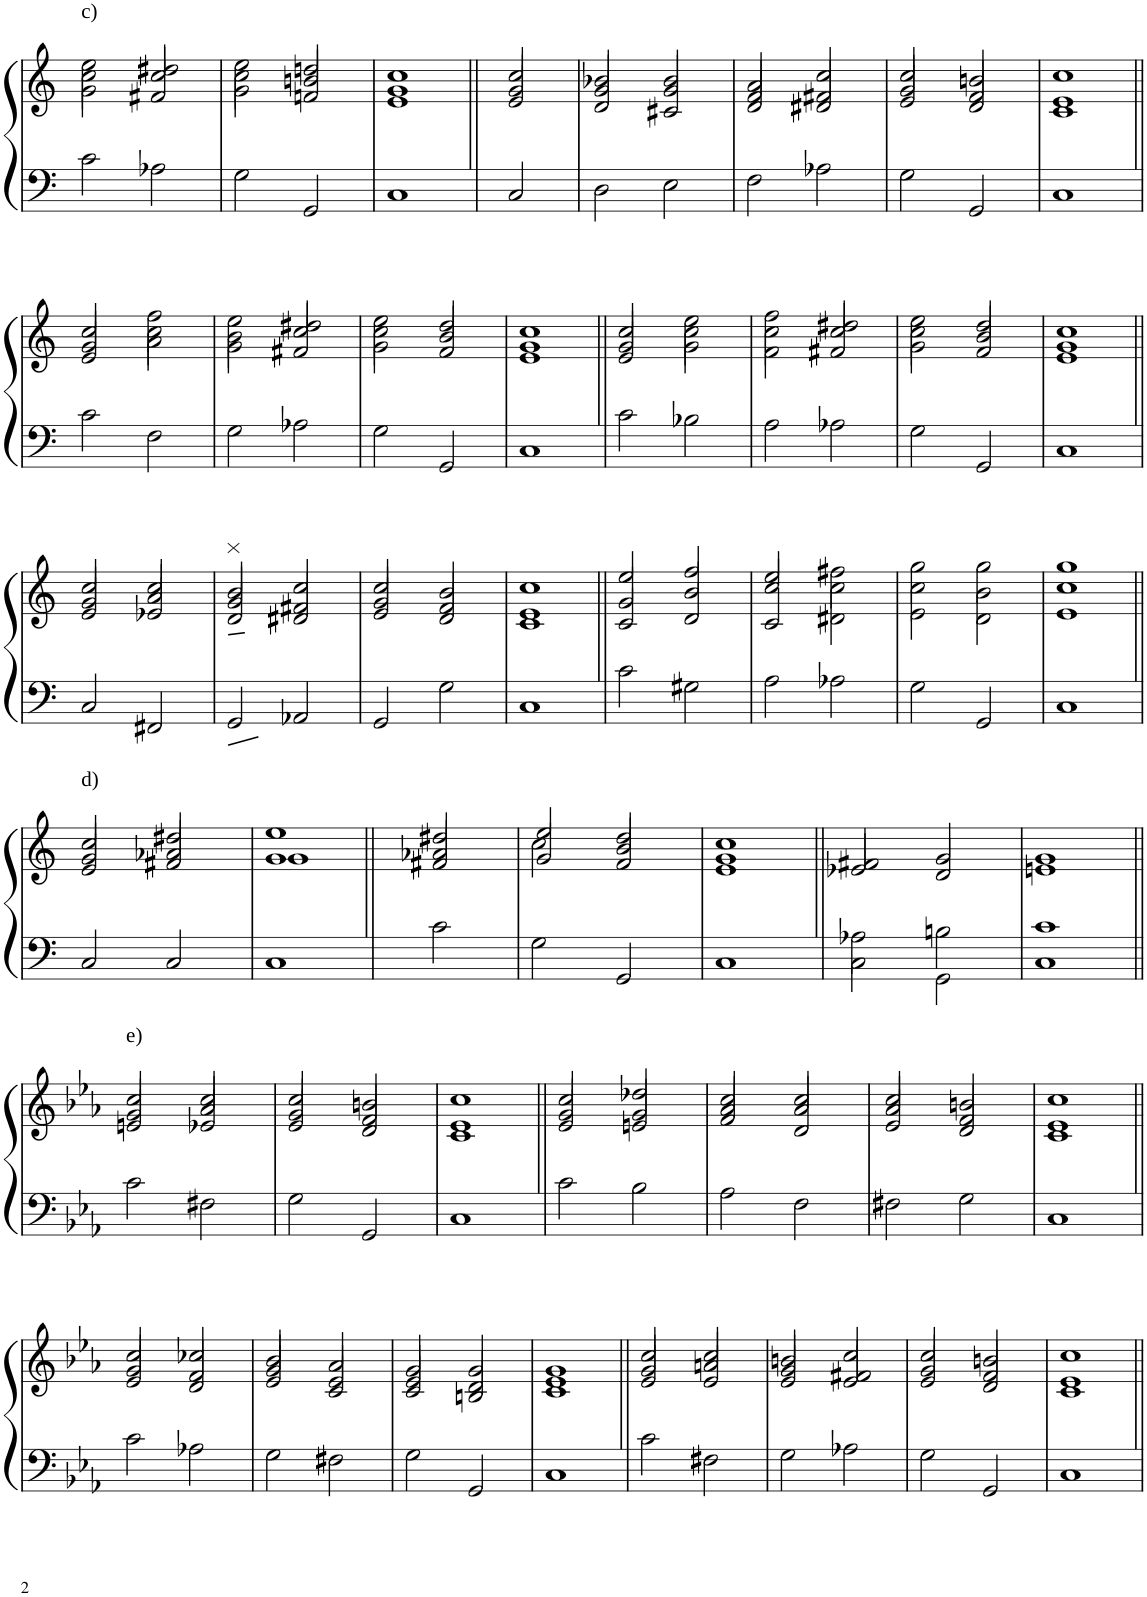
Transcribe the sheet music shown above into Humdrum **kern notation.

**kern	**kern
*part1	*part1
*staff2	*staff1
*I"Piano	*
*I'Pno	*
!!LO:PB:g=z
*clefF4	*clefG2
*k[]	*k[]
*M1/1	*M1/1
=47	=47
*^	*^
*	*	*	*^
!	!	!LO:TX:a:t=c)	!	!
1ryy	2c\	2ee\	2cc\	2g\
.	2A-X\	2dd#X/	2cc/	2f#X/
=48	=48	=48	=48	=48
1ryy	2G\	2ee\	2cc\	2g\
.	2GG/	2ddn/	2bn/	2fn/
=49	=49	=49	=49	=49
1ryy	1C	1cc	1g	1e
=50||	=50||	=50||	=50||	=50||
1ryy	2ryy	2ryy	2ryy	2ryy
.	2C/	2cc/	2g/	2e/
=51	=51	=51	=51	=51
1ryy	2D\	2b-X/	2g/	2d/
.	2E\	2b-/	2g/	2c#X/
=52	=52	=52	=52	=52
1ryy	2F\	2a/	2f/	2d/
.	2A-X\	2cc/	2f#X/	2d#X/
=53	=53	=53	=53	=53
1ryy	2G\	2cc/	2g/	2e/
.	2GG/	2bn/	2f/	2d/
=54	=54	=54	=54	=54
1ryy	1C	1cc	1e	1c
!!LO:LB:g=z	!!	!!
=55||	=55||	=55||	=55||	=55||
1ryy	2c\	2cc/	2g/	2e/
.	2F\	2ff\	2cc\	2a\
=56	=56	=56	=56	=56
1ryy	2G\	2ee\	2b\	2g\
.	2A-X\	2dd#X/	2cc/	2f#X/
=57	=57	=57	=57	=57
1ryy	2G\	2ee\	2cc\	2g\
.	2GG/	2dd/	2b/	2f/
=58	=58	=58	=58	=58
1ryy	1C	1cc	1g	1e
=59||	=59||	=59||	=59||	=59||
1ryy	2c\	2cc/	2g/	2e/
.	2B-X\	2ee\	2cc\	2g\
=60	=60	=60	=60	=60
1ryy	2A\	2ff\	2cc\	2f\
.	2A-X\	2dd#X/	2cc/	2f#X/
=61	=61	=61	=61	=61
1ryy	2G\	2ee\	2cc\	2g\
.	2GG/	2dd/	2b/	2f/
=62	=62	=62	=62	=62
1ryy	1C	1cc	1g	1e
!!LO:LB:g=z	!!	!!
=63||	=63||	=63||	=63||	=63||
1ryy	2C/	2cc/	2g/	2e/
.	2FF#X/	2cc/	2a/	2e-X/
=64	=64	=64	=64	=64
1ryy	2GG/	2b/	2g/	2d/
.	2AA-X/	2cc/	2f#X/	2d#X/
=65	=65	=65	=65	=65
1ryy	2GG/	2cc/	2g/	2e/
.	2G\	2b/	2f/	2d/
=66	=66	=66	=66	=66
1ryy	1C	1cc	1e	1c
=67||	=67||	=67||	=67||	=67||
1ryy	2c\	2ee/	2g/	2c/
.	2G#X\	2ff/	2b/	2d/
=68	=68	=68	=68	=68
1ryy	2A\	2ee/	2cc/	2c/
.	2A-X\	2ff#X\	2cc\	2d#X\
=69	=69	=69	=69	=69
1ryy	2G\	2gg\	2cc\	2e\
.	2GG/	2gg\	2b\	2d\
=70	=70	=70	=70	=70
1ryy	1C	1gg	1cc	1e
!!LO:LB:g=z	!!	!!
=71||	=71||	=71||	=71||	=71||
!	!	!LO:TX:a:t=d)	!	!
1ryy	2C/	2cc/	2g/	2e/
.	2C/	2dd#X/	2a-X/	2f#X/
=72	=72	=72	=72	=72
1ryy	1C	1ee	1g	1g
=73||	=73||	=73||	=73||	=73||
1ryy	2ryy	2ryy	2ryy	2ryy
.	2c\	2dd#X/	2a-X/	2f#X/
=74	=74	=74	=74	=74
1ryy	2G\	2ee/	2cc\	2g/
.	2GG/	2dd/	2b/	2f/
=75	=75	=75	=75	=75
1ryy	1C	1cc	1g	1e
*	*	*	*v	*v
=76||	=76||	=76||	=76||
*	*^	*	*
1ryy	2A-X\	2C\	2f#X/	2e-X/
.	2Bn\	2GG\	2g/	2d/
=77	=77	=77	=77	=77
1ryy	1c	1C	1g	1en
*v	*v	*v	*	*
*	*v	*v
!!LO:LB:g=z
=78||	=78||
*k[b-e-a-]	*k[b-e-a-]
*^	*^
*	*^	*	*^
!	!	!	!LO:TX:a:t=e)	!	!
*	*v	*v	*	*	*
1ryy	2c\	2cc/	2g/	2en/
.	2F#X\	2cc/	2a-/	2e-X/
=79	=79	=79	=79	=79
1ryy	2G\	2cc/	2g/	2e-/
.	2GG/	2bn/	2f/	2d/
=80	=80	=80	=80	=80
1ryy	1C	1cc	1e-	1c
=81||	=81||	=81||	=81||	=81||
1ryy	2c\	2cc/	2g/	2e-/
.	2B-\	2dd-X/	2g/	2en/
=82	=82	=82	=82	=82
1ryy	2A-\	2cc/	2a-/	2f/
.	2F\	2cc/	2a-/	2d/
=83	=83	=83	=83	=83
1ryy	2F#X\	2cc/	2a-/	2e-/
.	2G\	2bn/	2f/	2d/
=84	=84	=84	=84	=84
1ryy	1C	1cc	1e-	1c
!!LO:LB:g=z	!!	!!
=85||	=85||	=85||	=85||	=85||
1ryy	2c\	2cc/	2g/	2e-/
.	2A-X\	2cc-X/	2f/	2d/
=86	=86	=86	=86	=86
1ryy	2G\	2b-/	2g/	2e-/
.	2F#X\	2a-/	2e-/	2c/
=87	=87	=87	=87	=87
1ryy	2G\	2g/	2e-/	2c/
.	2GG/	2g/	2d/	2Bn/
=88	=88	=88	=88	=88
1ryy	1C	1g	1e-	1c
=89||	=89||	=89||	=89||	=89||
1ryy	2c\	2cc/	2g/	2e-/
.	2F#X\	2cc/	2an/	2e-/
=90	=90	=90	=90	=90
1ryy	2G\	2bn/	2g/	2e-/
.	2A-X\	2cc/	2f#X/	2e-/
=91	=91	=91	=91	=91
1ryy	2G\	2cc/	2g/	2e-/
.	2GG/	2bn/	2f/	2d/
=92	=92	=92	=92	=92
1ryy	1C	1cc	1e-	1c
*v	*v	*	*	*
*	*v	*v	*v
=||	=||
*-	*-
